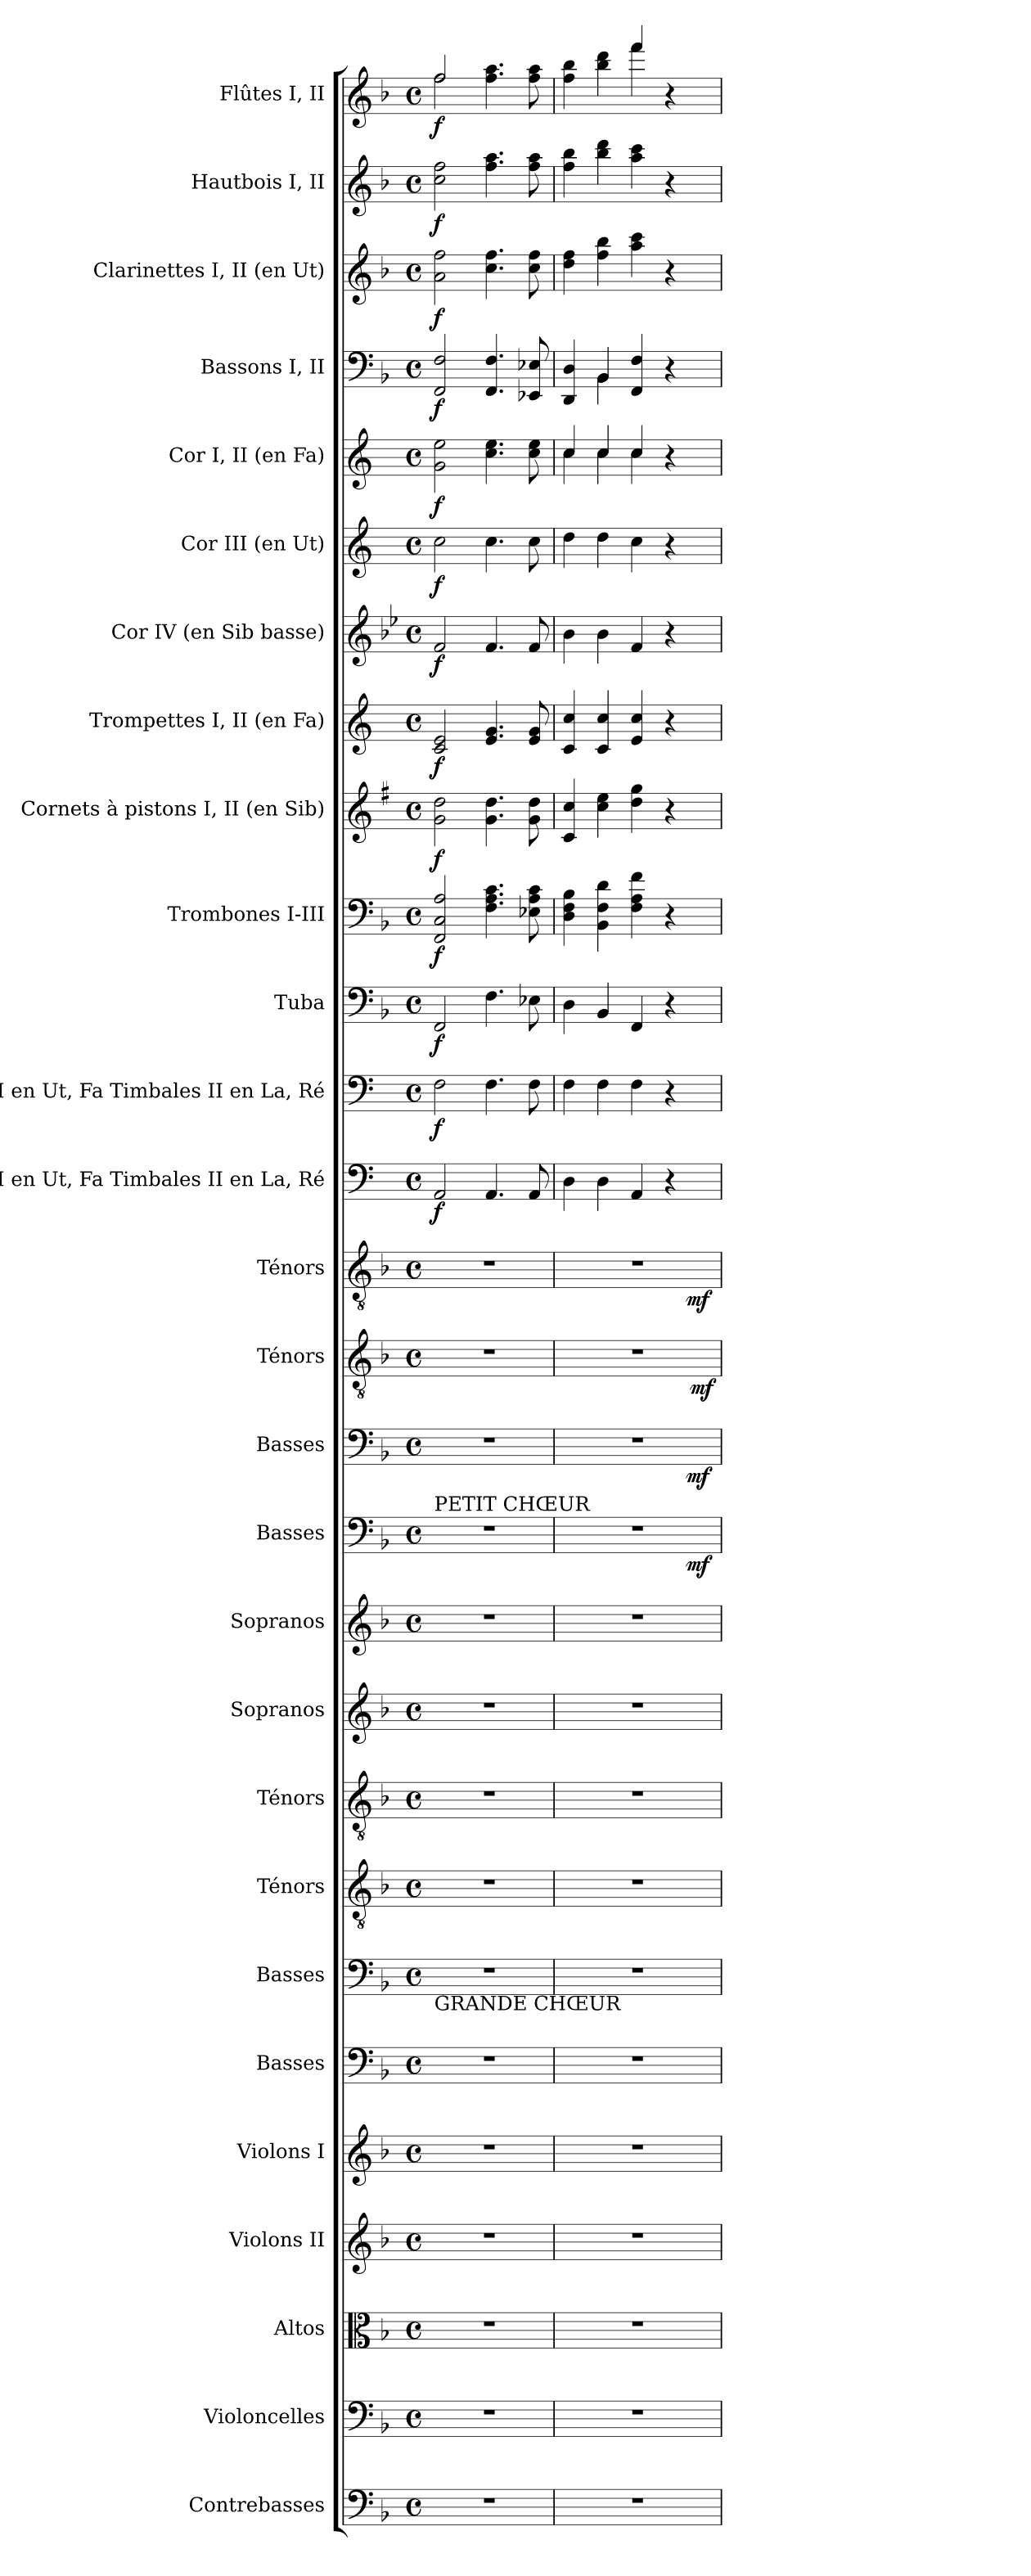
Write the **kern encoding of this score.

**kern	**kern	**kern	**kern	**kern	**kern	**kern	**kern	**kern	**kern	**kern	**kern	**dynam	**kern	**dynam	**kern	**dynam	**kern	**dynam	**kern	**dynam	**kern	**dynam	**kern	**dynam	**kern	**dynam	**kern	**dynam	**kern	**dynam	**kern	**dynam	**kern	**dynam	**kern	**dynam	**kern	**dynam	**kern	**dynam	**kern	**dynam	**kern	**dynam
*part28	*part27	*part26	*part25	*part24	*part23	*part22	*part21	*part20	*part19	*part18	*part17	*part17	*part16	*part16	*part15	*part15	*part14	*part14	*part13	*part13	*part12	*part12	*part11	*part11	*part10	*part10	*part9	*part9	*part8	*part8	*part7	*part7	*part6	*part6	*part5	*part5	*part4	*part4	*part3	*part3	*part2	*part2	*part1	*part1
*staff28	*staff27	*staff26	*staff25	*staff24	*staff23	*staff22	*staff21	*staff20	*staff19	*staff18	*staff17	*staff17	*staff16	*staff16	*staff15	*staff15	*staff14	*staff14	*staff13	*staff13	*staff12	*staff12	*staff11	*staff11	*staff10	*staff10	*staff9	*staff9	*staff8	*staff8	*staff7	*staff7	*staff6	*staff6	*staff5	*staff5	*staff4	*staff4	*staff3	*staff3	*staff2	*staff2	*staff1	*staff1
*I"Contrebasses	*I"Violoncelles	*I"Altos	*I"Violons II	*I"Violons I	*I"Basses	*I"Basses	*I"Ténors	*I"Ténors	*I"Sopranos	*I"Sopranos	*I"Basses	*	*I"Basses	*	*I"Ténors	*	*I"Ténors	*	*I"I en Ut, Fa  Timbales       II en La, Ré	*	*I"I en Ut, Fa  Timbales       II en La, Ré	*	*I"Tuba	*	*I"Trombones I-III	*	*I"Cornets à pistons I, II (en Sib)	*	*I"Trompettes I, II (en Fa)	*	*I"Cor IV (en Sib basse)	*	*I"Cor III (en Ut)	*	*I"Cor I, II (en Fa)	*	*I"Bassons I, II	*	*I"Clarinettes I, II (en Ut)	*	*I"Hautbois I, II	*	*I"Flûtes I, II	*
*I'Cb.	*I'Vlles	*I'Altos	*I'Vns II	*I'Vns I	*I'Basses	*I'Basses	*I'Tén.	*I'Tén.	*I'Sopr.	*I'Sopr.	*I'Basses	*	*I'Basses	*	*I'Tén.	*	*I'Tén.	*	*I'Timb.	*	*I'Timb.	*	*I'Tb.	*	*I'Trb.	*	*I'C.à p. (Sib)	*	*I'Tr. (Fa)	*	*I'Cor (Sib basse)	*	*I'Cor (Ut)	*	*I'Cor (Fa)	*	*I'Bns	*	*I'Cl. (Ut)	*	*I'Hb.	*	*I'Fl.	*
!!LO:PB:g=z
*clefF4	*clefF4	*clefC3	*clefG2	*clefG2	*clefF4	*clefF4	*clefGv2	*clefGv2	*clefG2	*clefG2	*clefF4	*	*clefF4	*	*clefGv2	*	*clefGv2	*	*clefF4	*	*clefF4	*	*clefF4	*	*clefF4	*	*clefG2	*	*clefG2	*	*clefG2	*	*clefG2	*	*clefG2	*	*clefF4	*	*clefG2	*	*clefG2	*	*clefG2	*
*ITrd7c12	*	*	*	*	*	*	*ITrd7c12	*ITrd7c12	*	*	*	*	*	*	*ITrd7c12	*	*ITrd7c12	*	*	*	*	*	*	*	*	*	*ITrd1c2	*	*ITrd-3c-5	*	*ITrd8c14	*	*ITrd7c12	*	*ITrd4c7	*	*	*	*	*	*	*	*	*
*k[b-]	*k[b-]	*k[b-]	*k[b-]	*k[b-]	*k[b-]	*k[b-]	*k[b-]	*k[b-]	*k[b-]	*k[b-]	*k[b-]	*	*k[b-]	*	*k[b-]	*	*k[b-]	*	*k[]	*	*k[]	*	*k[b-]	*	*k[b-]	*	*k[b-]	*	*k[b-]	*	*k[b-e-]	*	*k[]	*	*k[b-]	*	*k[b-]	*	*k[b-]	*	*k[b-]	*	*k[b-]	*
*F:	*F:	*F:	*F:	*F:	*F:	*F:	*F:	*F:	*F:	*F:	*F:	*	*F:	*	*F:	*	*F:	*	*C:	*	*C:	*	*F:	*	*F:	*	*F:	*	*F:	*	*B-:	*	*C:	*	*F:	*	*F:	*	*F:	*	*F:	*	*F:	*
*M4/4	*M4/4	*M4/4	*M4/4	*M4/4	*M4/4	*M4/4	*M4/4	*M4/4	*M4/4	*M4/4	*M4/4	*	*M4/4	*	*M4/4	*	*M4/4	*	*M4/4	*	*M4/4	*	*M4/4	*	*M4/4	*	*M4/4	*	*M4/4	*	*M4/4	*	*M4/4	*	*M4/4	*	*M4/4	*	*M4/4	*	*M4/4	*	*M4/4	*
*met(c)	*met(c)	*met(c)	*met(c)	*met(c)	*met(c)	*met(c)	*met(c)	*met(c)	*met(c)	*met(c)	*met(c)	*	*met(c)	*	*met(c)	*	*met(c)	*	*met(c)	*	*met(c)	*	*met(c)	*	*met(c)	*	*met(c)	*	*met(c)	*	*met(c)	*	*met(c)	*	*met(c)	*	*met(c)	*	*met(c)	*	*met(c)	*	*met(c)	*
*MM120	*MM120	*MM120	*MM120	*MM120	*MM120	*MM120	*MM120	*MM120	*MM120	*MM120	*MM120	*	*MM120	*	*MM120	*	*MM120	*	*MM120	*	*MM120	*	*MM120	*	*MM120	*	*MM120	*	*MM120	*	*MM120	*	*MM120	*	*MM120	*	*MM120	*	*MM120	*	*MM120	*	*MM120	*
=1	=1	=1	=1	=1	=1	=1	=1	=1	=1	=1	=1	=1	=1	=1	=1	=1	=1	=1	=1	=1	=1	=1	=1	=1	=1	=1	=1	=1	=1	=1	=1	=1	=1	=1	=1	=1	=1	=1	=1	=1	=1	=1	=1	=1
*	*	*	*	*	*	*	*	*	*	*	*	*	*	*	*	*	*	*	*	*	*	*	*	*	*	*	*	*	*	*	*	*	*	*	*	*	*	*	*	*	*	*	*^	*
!	!	!	!	!	!	!	!	!	!	!	!LO:TX:a:t=PETIT CHŒUR	!	!	!	!	!	!	!	!	!	!	!	!	!	!	!	!	!	!	!	!	!	!	!	!	!	!	!	!	!	!	!	!	!	!
!	!	!	!	!	!	!LO:TX:b:t=GRANDE CHŒUR	!	!	!	!	!	!	!	!	!	!	!	!	!	!	!	!	!	!	!	!	!	!	!	!	!	!	!	!	!	!	!	!	!	!	!	!	!	!	!
1r	1r	1r	1r	1r	1r	1r	1r	1r	1r	1r	1r	.	1r	.	1r	.	1r	.	2AAi/	f	2Fi\	f	2FFi/	f	2FFi/ 2Ci 2Ai	f	2fi\ 2cci	f	2fi/ 2ai	f	2Fi/	f	2ci\	f	2ci\ 2ai	f	2FFi/ 2Fi	f	2ai\ 2ffi	f	2cci\ 2ffi	f	2ffi/	2ffi\	f
.	.	.	.	.	.	.	.	.	.	.	.	.	.	.	.	.	.	.	4.AAi/	.	4.Fi\	.	4.Fi\	.	4.Fi\ 4.Ai 4.ci	.	4.fi\ 4.cci	.	4.ai/ 4.cci	.	4.Fi/	.	4.ci\	.	4.fi\ 4.ai	.	4.FFi/ 4.Fi	.	4.cci\ 4.ffi	.	4.ffi\ 4.aai	.	4.ffi\ 4.aai	2ryy	.
.	.	.	.	.	.	.	.	.	.	.	.	.	.	.	.	.	.	.	8AAi/	.	8Fi\	.	8E-Xi\	.	8E-Xi\ 8Ai 8ci	.	8fi\ 8cci	.	8ai/ 8cci	.	8Fi/	.	8ci\	.	8fi\ 8ai	.	8EE-Xi/ 8E-Xi	.	8cci\ 8ffi	.	8ffi\ 8aai	.	8ffi\ 8aai	.	.
=2	=2	=2	=2	=2	=2	=2	=2	=2	=2	=2	=2	=2	=2	=2	=2	=2	=2	=2	=2	=2	=2	=2	=2	=2	=2	=2	=2	=2	=2	=2	=2	=2	=2	=2	=2	=2	=2	=2	=2	=2	=2	=2	=2	=2	=2
*	*	*	*	*	*	*	*	*	*	*	*^	*	*^	*	*^	*	*^	*	*	*	*	*	*	*	*	*	*	*	*	*	*	*	*	*	*^	*	*^	*	*	*	*	*	*	*	*
1r	1r	1r	1r	1r	1r	1r	1r	1r	1r	1r	1r	2..ryy	.	1r	2..ryy	.	1r	2ryy	.	1r	2..ryy	.	4Di\	.	4Fi\	.	4Di\	.	4Di\ 4Fi 4B-i	.	4B-i/ 4b-i	.	4fi/ 4ffi	.	4B-i\	.	4di\	.	4fi/	4fi\	.	4DDi/ 4Di	4ryy	.	4ddi\ 4ffi	.	4ffi\ 4bb-i	.	4ffi\ 4bb-i	2ryy	.
.	.	.	.	.	.	.	.	.	.	.	.	.	.	.	.	.	.	.	.	.	.	.	4Di\	.	4Fi\	.	4BB-i/	.	4BB-i\ 4Fi 4di	.	4b-i\ 4ddi	.	4fi/ 4ffi	.	4B-i\	.	4di\	.	4fi/	4fi\	.	4BB-i/	4BB-i\	.	4ffi\ 4bb-i	.	4bb-i\ 4dddi	.	4bb-i\ 4dddi	.	.
.	.	.	.	.	.	.	.	.	.	.	.	.	.	.	.	.	.	4ryy	.	.	.	.	4AAi/	.	4Fi\	.	4FFi/	.	4Fi\ 4Ai 4fi	.	4cci\ 4ffi	.	4ai/ 4ffi	.	4Fi/	.	4ci\	.	4fi/	4fi\	.	4FFi/ 4Fi	2ryy	.	4aai\ 4ccci	.	4aai\ 4ccci	.	4fffi/	4fffi\	.
.	.	.	.	.	.	.	.	.	.	.	.	.	.	.	.	.	.	8ryy	.	.	.	.	4r	.	4r	.	4r	.	4r	.	4r	.	4r	.	4r	.	4r	.	4r	4ryy	.	4r	.	.	4r	.	4r	.	4r	4ryy	.
.	.	.	.	.	.	.	.	.	.	.	.	8ryy	mf	.	8ryy	mf	.	128ryy	.	.	8ryy	mf	.	.	.	.	.	.	.	.	.	.	.	.	.	.	.	.	.	.	.	.	.	.	.	.	.	.	.	.	.
.	.	.	.	.	.	.	.	.	.	.	.	.	.	.	.	.	.	16...ryy	mf	.	.	.	.	.	.	.	.	.	.	.	.	.	.	.	.	.	.	.	.	.	.	.	.	.	.	.	.	.	.	.	.
*	*	*	*	*	*	*	*	*	*	*	*v	*v	*	*	*	*	*v	*v	*	*v	*v	*	*	*	*	*	*	*	*	*	*	*	*	*	*	*	*	*	*v	*v	*	*v	*v	*	*	*	*	*	*v	*v	*
*	*	*	*	*	*	*	*	*	*	*	*	*	*v	*v	*	*	*	*	*	*	*	*	*	*	*	*	*	*	*	*	*	*	*	*	*	*	*	*	*	*	*	*	*	*	*
=	=	=	=	=	=	=	=	=	=	=	=	=	=	=	=	=	=	=	=	=	=	=	=	=	=	=	=	=	=	=	=	=	=	=	=	=	=	=	=	=	=	=	=	=
*-	*-	*-	*-	*-	*-	*-	*-	*-	*-	*-	*-	*-	*-	*-	*-	*-	*-	*-	*-	*-	*-	*-	*-	*-	*-	*-	*-	*-	*-	*-	*-	*-	*-	*-	*-	*-	*-	*-	*-	*-	*-	*-	*-	*-
